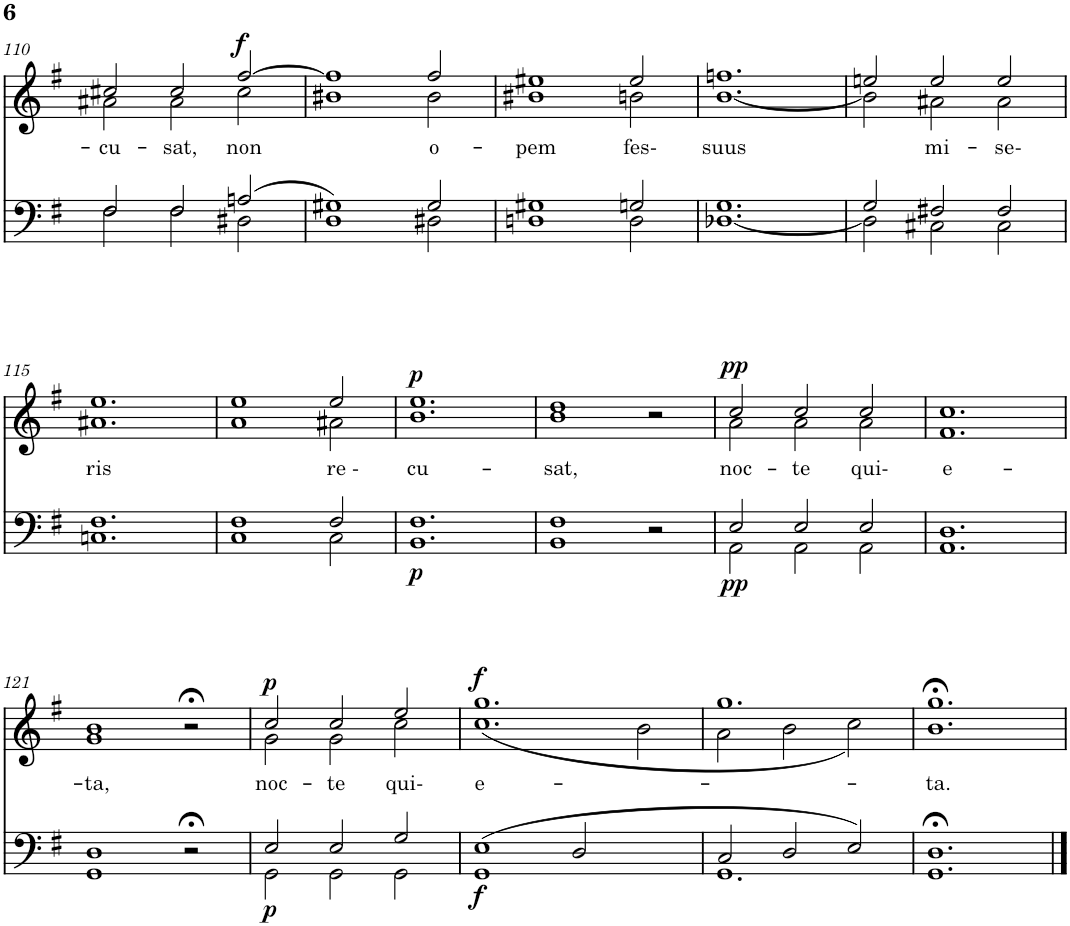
**kern	**dynam	**kern	**text	**dynam
*part2	*part2	*part1	*part1	*part1
*staff2	*staff2	*staff1	*staff1	*staff1
*I"Bass I.II.	*	*I"Ten. I.II.	*	*
!!LO:PB:g=z
*clefF4	*	*clefG2	*	*
*k[f#]	*	*k[f#]	*	*
*G:	*	*G:	*	*
*M3/2	*	*M3/2	*	*
=110	=110	=110	=110	=110
*^	*	*^	*	*
!	!	!	!	!	!LO:LY:b	!
2F#\	2F#/	.	2a#X\	2cc#X/	-cu-	.
!	!	!	!	!	!LO:LY:b	!
2F#\	2F#/	.	2a#\	2cc#/	-sat,	.
!	!	!	!	!	!LO:LY:b	!LO:DY:a
2D#X\	(>2An/	.	2cc#\	[2ff#/	non	f
=111	=111	=111	=111	=111	=111	=111
1ryy	1D 1G#X)	.	1ryy	1b#X 1ff#]	.	.
!	!	!	!	!	!LO:LY:b	!
2D#X\	2G#/	.	2b#\	2ff#/	o-	.
=112	=112	=112	=112	=112	=112	=112
!	!	!	!	!	!LO:LY:b	!
1ryy	1Dn 1G#X	.	1ryy	1b#X 1ee#X	-pem	.
!	!	!	!	!	!LO:LY:b	!
2D\	2Gn/	.	2bn\	2ee#/	fes-	.
=113	=113	=113	=113	=113	=113	=113
!	!	!	!	!	!LO:LY:b	!
*v	*v	*	*	*	*	*
*	*	*v	*v	*	*
[1.D-X 1.G	.	[1.b 1.ffn	suus	.
=114	=114	=114	=114	=114
*^	*	*^	*	*
2D-\]	2G/	.	2b\]	2een/	.	.
!	!	!	!	!	!LO:LY:b	!
2C#X\	2F#X/	.	2a#X\	2ee/	mi-	.
!	!	!	!	!	!LO:LY:b	!
2C#\	2F#/	.	2a#\	2ee/	-se-	.
!!LO:LB:g=z
=115	=115	=115	=115	=115	=115	=115
!	!	!	!	!	!LO:LY:b	!
*v	*v	*	*	*	*	*
*	*	*v	*v	*	*
1.Cn 1.F#	.	1.a#X 1.ee	ris	.
=116	=116	=116	=116	=116
*^	*	*^	*	*
1ryy	1C 1F#	.	1ryy	1a 1ee	.	.
!	!	!	!	!	!LO:LY:b	!
2C\	2F#/	.	2a#X\	2ee/	re -	.
=117	=117	=117	=117	=117	=117	=117
!	!	!LO:DY:b	!	!	!LO:LY:b	!LO:DY:a
*v	*v	*	*	*	*	*
*	*	*v	*v	*	*
1.BB 1.F#	p	1.b 1.ee	cu-	p
=118	=118	=118	=118	=118
!	!	!	!LO:LY:b	!
1BB 1F#	.	1b 1dd	-sat,	.
2r	.	2r	.	.
=119	=119	=119	=119	=119
*^	*	*^	*	*
!	!	!LO:DY:b	!	!	!LO:LY:b	!LO:DY:a
2AA\	2E/	pp	2a\	2cc/	noc-	pp
!	!	!	!	!	!LO:LY:b	!
2AA\	2E/	.	2a\	2cc/	-te	.
!	!	!	!	!	!LO:LY:b	!
2AA\	2E/	.	2a\	2cc/	qui-	.
=120	=120	=120	=120	=120	=120	=120
!	!	!	!	!	!LO:LY:b	!
*v	*v	*	*	*	*	*
*	*	*v	*v	*	*
1.AA 1.D	.	1.f# 1.cc	e-	.
!!LO:LB:g=z
=121	=121	=121	=121	=121
!	!	!	!LO:LY:b	!
1GG 1D	.	1g 1b	-ta,	.
2r;<	.	2r;<	.	.
=122	=122	=122	=122	=122
*^	*	*^	*	*
!	!	!LO:DY:b	!	!	!LO:LY:b	!LO:DY:a
2GG\	2E/	p	2g\	2cc/	noc-	p
!	!	!	!	!	!LO:LY:b	!
2GG\	2E/	.	2g\	2cc/	-te	.
!	!	!	!	!	!LO:LY:b	!
2GG\	2G/	.	2cc\	2ee/	qui-	.
=123	=123	=123	=123	=123	=123	=123
!	!	!LO:DY:b	!	!	!LO:LY:b	!LO:DY:a
*v	*v	*	*	*	*	*
*	*	*v	*v	*	*
(>1GG 1E	f	(<1.cc 1.gg	e-	f
2D/	.	.	.	.
2ryy	.	2b\	.	.
=124	=124	=124	=124	=124
*^	*	*^	*	*
2C/	1.GG	.	2a\	1.gg	.	.
2D/	.	.	2b\	.	.	.
2E/)	.	.	2cc\)	.	.	.
*v	*v	*	*	*	*	*
*	*	*v	*v	*	*
=125	=125	=125	=125	=125
!	!	!	!LO:LY:b	!
1.GG;< 1.D;<	.	1.b;< 1.gg;<	ta.	.
=	=	=	=	=
*-	*-	*-	*-	*-
